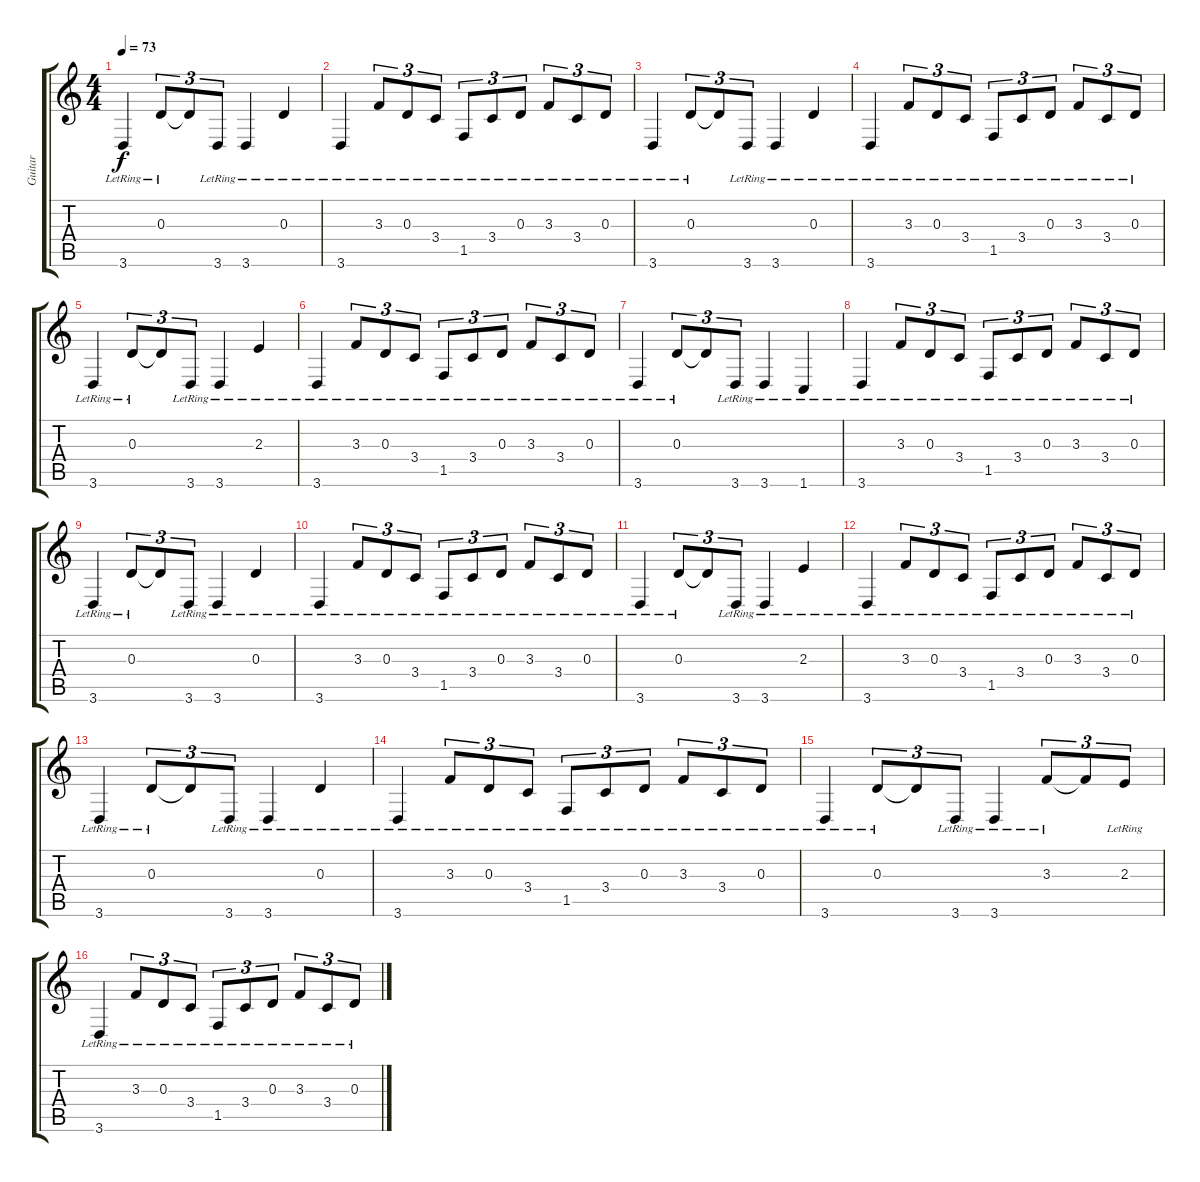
\track ("Guitar" "Guitar") {instrument electricguitarjazz}
\staff {score tabs}
\tuning (B3 Gb3 D3 A2 E2 B1) {hide}
\ts (4 4)
\tempo 73
\clef g2
\ks c
3.6{lr}.4{dy f} 0.3{lr}.8{tu (3 2)} 0.3{t}.8{tu (3 2)} 3.6{lr}.8{tu (3 2)} 3.6{lr}.4 0.3{lr}.4 |
3.6{lr}.4 3.3{lr}.8{tu (3 2)} 0.3{lr}.8{tu (3 2)} 3.4{lr}.8{tu (3 2)} 1.5{lr}.8{tu (3 2)} 3.4{lr}.8{tu (3 2)} 0.3{lr}.8{tu (3 2)} 3.3{lr}.8{tu (3 2)} 3.4{lr}.8{tu (3 2)} 0.3{lr}.8{tu (3 2)} |
3.6{lr}.4 0.3{lr}.8{tu (3 2)} 0.3{t}.8{tu (3 2)} 3.6{lr}.8{tu (3 2)} 3.6{lr}.4 0.3{lr}.4 |
3.6{lr}.4 3.3{lr}.8{tu (3 2)} 0.3{lr}.8{tu (3 2)} 3.4{lr}.8{tu (3 2)} 1.5{lr}.8{tu (3 2)} 3.4{lr}.8{tu (3 2)} 0.3{lr}.8{tu (3 2)} 3.3{lr}.8{tu (3 2)} 3.4{lr}.8{tu (3 2)} 0.3{lr}.8{tu (3 2)} |
3.6{lr}.4 0.3{lr}.8{tu (3 2)} 0.3{t}.8{tu (3 2)} 3.6{lr}.8{tu (3 2)} 3.6{lr}.4 2.3{lr}.4 |
3.6{lr}.4 3.3{lr}.8{tu (3 2)} 0.3{lr}.8{tu (3 2)} 3.4{lr}.8{tu (3 2)} 1.5{lr}.8{tu (3 2)} 3.4{lr}.8{tu (3 2)} 0.3{lr}.8{tu (3 2)} 3.3{lr}.8{tu (3 2)} 3.4{lr}.8{tu (3 2)} 0.3{lr}.8{tu (3 2)} |
3.6{lr}.4 0.3{lr}.8{tu (3 2)} 0.3{t}.8{tu (3 2)} 3.6{lr}.8{tu (3 2)} 3.6{lr}.4 1.6{lr}.4 |
3.6{lr}.4 3.3{lr}.8{tu (3 2)} 0.3{lr}.8{tu (3 2)} 3.4{lr}.8{tu (3 2)} 1.5{lr}.8{tu (3 2)} 3.4{lr}.8{tu (3 2)} 0.3{lr}.8{tu (3 2)} 3.3{lr}.8{tu (3 2)} 3.4{lr}.8{tu (3 2)} 0.3{lr}.8{tu (3 2)} |
3.6{lr}.4 0.3{lr}.8{tu (3 2)} 0.3{t}.8{tu (3 2)} 3.6{lr}.8{tu (3 2)} 3.6{lr}.4 0.3{lr}.4 |
3.6{lr}.4 3.3{lr}.8{tu (3 2)} 0.3{lr}.8{tu (3 2)} 3.4{lr}.8{tu (3 2)} 1.5{lr}.8{tu (3 2)} 3.4{lr}.8{tu (3 2)} 0.3{lr}.8{tu (3 2)} 3.3{lr}.8{tu (3 2)} 3.4{lr}.8{tu (3 2)} 0.3{lr}.8{tu (3 2)} |
3.6{lr}.4 0.3{lr}.8{tu (3 2)} 0.3{t}.8{tu (3 2)} 3.6{lr}.8{tu (3 2)} 3.6{lr}.4 2.3{lr}.4 |
3.6{lr}.4 3.3{lr}.8{tu (3 2)} 0.3{lr}.8{tu (3 2)} 3.4{lr}.8{tu (3 2)} 1.5{lr}.8{tu (3 2)} 3.4{lr}.8{tu (3 2)} 0.3{lr}.8{tu (3 2)} 3.3{lr}.8{tu (3 2)} 3.4{lr}.8{tu (3 2)} 0.3{lr}.8{tu (3 2)} |
3.6{lr}.4 0.3{lr}.8{tu (3 2)} 0.3{t}.8{tu (3 2)} 3.6{lr}.8{tu (3 2)} 3.6{lr}.4 0.3{lr}.4 |
3.6{lr}.4 3.3{lr}.8{tu (3 2)} 0.3{lr}.8{tu (3 2)} 3.4{lr}.8{tu (3 2)} 1.5{lr}.8{tu (3 2)} 3.4{lr}.8{tu (3 2)} 0.3{lr}.8{tu (3 2)} 3.3{lr}.8{tu (3 2)} 3.4{lr}.8{tu (3 2)} 0.3{lr}.8{tu (3 2)} |
3.6{lr}.4 0.3{lr}.8{tu (3 2)} 0.3{t}.8{tu (3 2)} 3.6{lr}.8{tu (3 2)} 3.6{lr}.4 3.3{lr}.8{tu (3 2)} 3.3{t}.8{tu (3 2)} 2.3{lr}.8{tu (3 2)} |
3.6{lr}.4 3.3{lr}.8{tu (3 2)} 0.3{lr}.8{tu (3 2)} 3.4{lr}.8{tu (3 2)} 1.5{lr}.8{tu (3 2)} 3.4{lr}.8{tu (3 2)} 0.3{lr}.8{tu (3 2)} 3.3{lr}.8{tu (3 2)} 3.4{lr}.8{tu (3 2)} 0.3{lr}.8{tu (3 2)}
